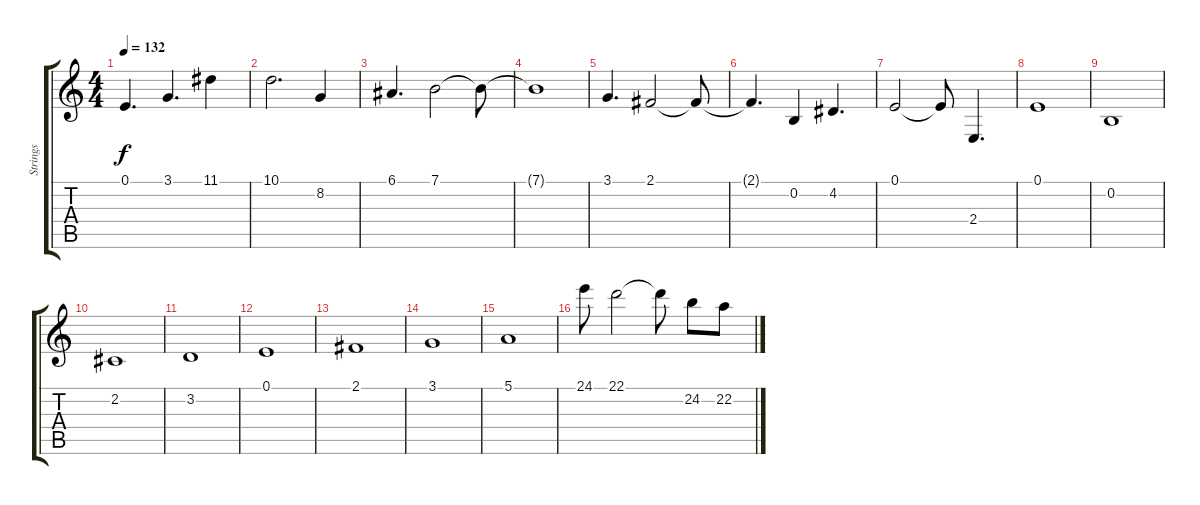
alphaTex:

\track ("Strings" "Strings") {instrument synthstrings2}
\staff {score tabs}
\tuning (E4 B3 G3 D3 A2 E2) {hide}
\ts (4 4)
\tempo 132
\clef g2
\ks c
0.1.4{d dy f} 3.1.4{d} 11.1.4 |
10.1.2{d} 8.2.4 |
6.1.4{d} 7.1.2 7.1{t}.8 |
7.1{t}.1 |
3.1.4{d} 2.1.2 2.1{t}.8 |
2.1{t}.4{d} 0.2.4 4.2.4{d} |
0.1.2 0.1{t}.8 2.4.4{d} |
0.1.1 |
0.2.1 |
2.2.1 |
3.2.1 |
0.1.1 |
2.1.1 |
3.1.1 |
5.1.1 |
24.1.8 22.1.2 22.1{t}.8 24.2.8 22.2.8
